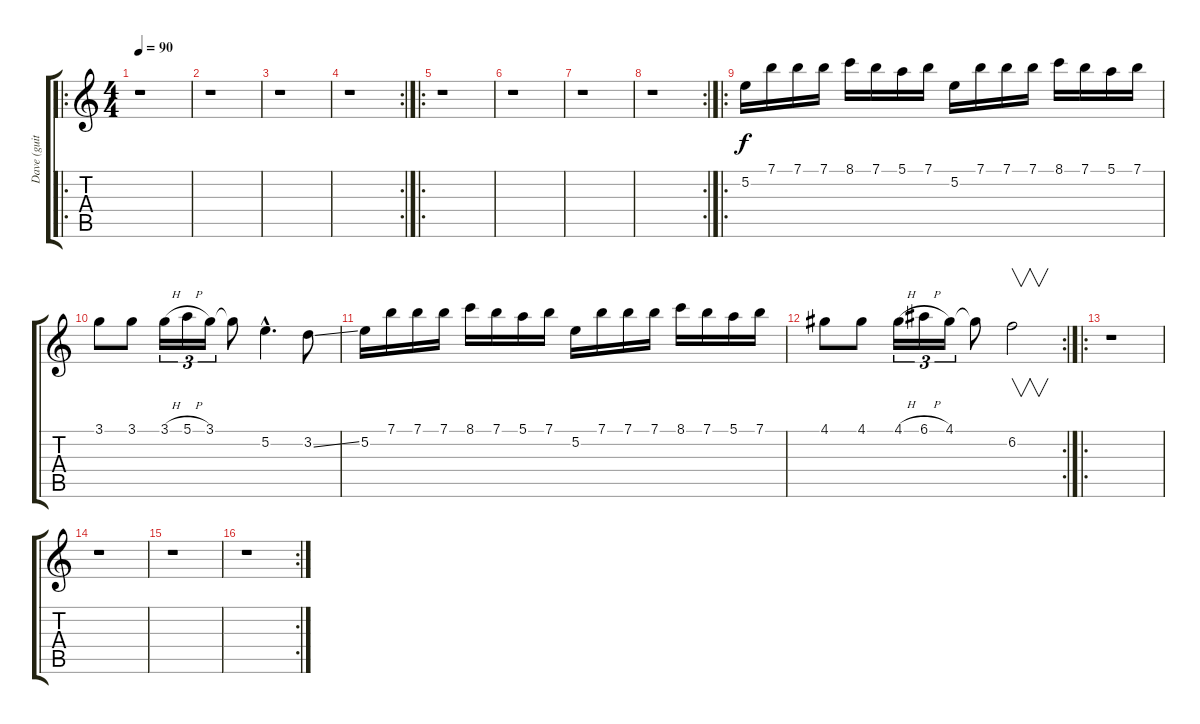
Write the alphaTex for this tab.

\track ("Dave (guitar)" "Dave (guit") {instrument distortionguitar}
\staff {score tabs}
\tuning (E4 B3 G3 D3 A2 E2) {hide}
\ro
\ts (4 4)
\tempo 90
\clef g2
\ks c
r.1{dy f} |
r.1 |
r.1 |
\rc 2
r.1 |
\ro
r.1 |
r.1 |
r.1 |
\rc 2
r.1 |
\ro
5.2.16 7.1.16 7.1.16 7.1.16 8.1.16 7.1.16 5.1.16 7.1.16 5.2.16 7.1.16 7.1.16 7.1.16 8.1.16 7.1.16 5.1.16 7.1.16 |
3.1.8 3.1.8 3.1{h}.16{tu (3 2)} 5.1{h}.16{tu (3 2)} 3.1.16{tu (3 2)} 3.1{t}.8 5.2{hac}.4{d} 3.2{ss}.8 |
5.2.16 7.1.16 7.1.16 7.1.16 8.1.16 7.1.16 5.1.16 7.1.16 5.2.16 7.1.16 7.1.16 7.1.16 8.1.16 7.1.16 5.1.16 7.1.16 |
\rc 2
4.1.8 4.1.8 4.1{h}.16{tu (3 2)} 6.1{h}.16{tu (3 2)} 4.1.16{tu (3 2)} 4.1{t}.8 6.2.2{v} |
\ro
r.1 |
r.1 |
r.1 |
\rc 2
r.1
